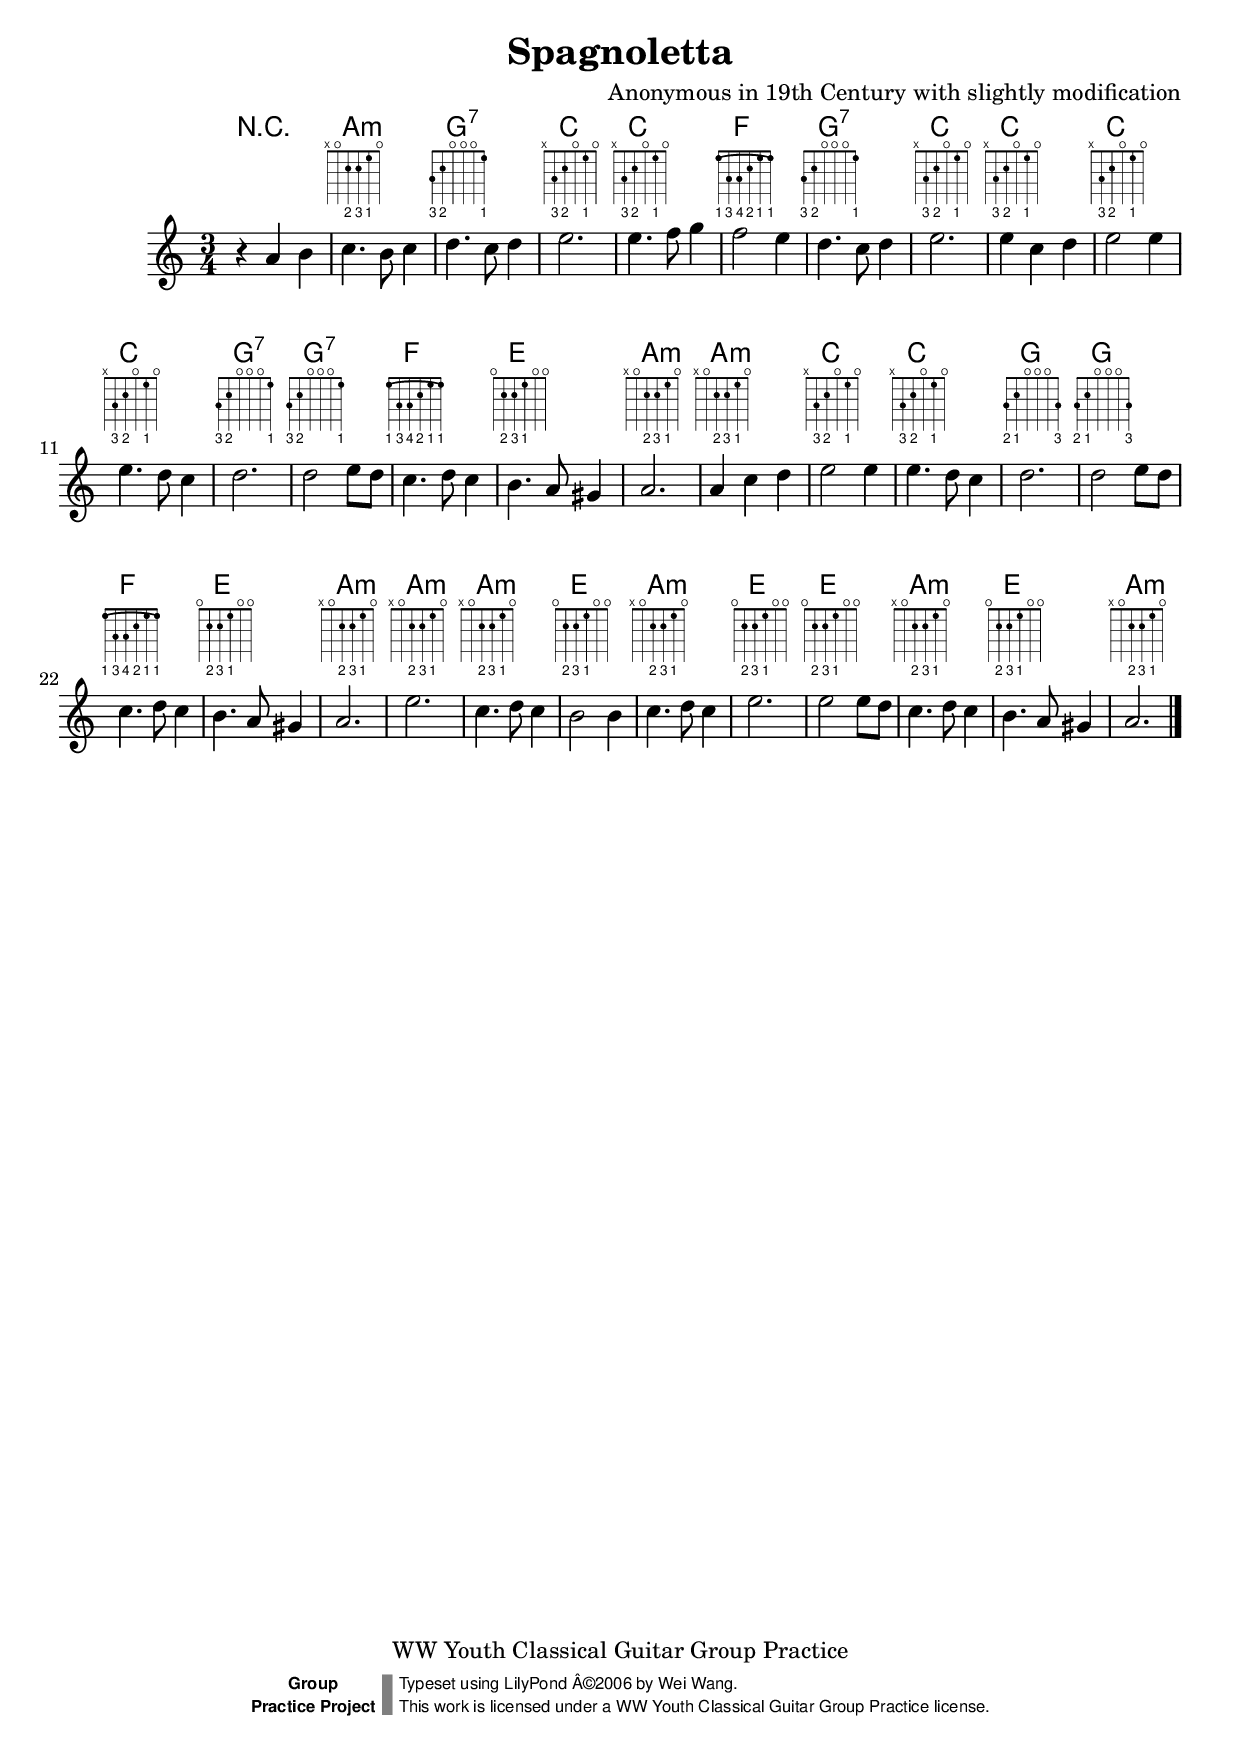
\version "2.21.0"
%\include "example-header.ily"

#(define ((bars-per-line-engraver bar-list) context)
  (let* ((working-copy bar-list)
         (total (1+ (car working-copy))))
    `((acknowledgers
       (paper-column-interface
        . ,(lambda (engraver grob source-engraver)
             (let ((internal-bar (ly:context-property context 'internalBarNumber)))
               (if (and (pair? working-copy)
                        (= (remainder internal-bar total) 0)
                        (eq? #t (ly:grob-property grob 'non-musical)))
                   (begin
                     (set! (ly:grob-property grob 'line-break-permission) 'force)
                     (if (null? (cdr working-copy))
                         (set! working-copy bar-list)
                         (begin
                           (set! working-copy (cdr working-copy))))
                           (set! total (+ total (car working-copy))))))))))))


\header {
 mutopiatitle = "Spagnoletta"
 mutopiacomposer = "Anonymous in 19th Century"

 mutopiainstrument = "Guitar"
 date = ""
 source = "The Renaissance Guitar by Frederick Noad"
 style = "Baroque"
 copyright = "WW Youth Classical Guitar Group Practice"
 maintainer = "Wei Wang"
 title = "Spagnoletta"
 composer = "Anonymous in 19th Century with slightly modification"
 %opus="BWV 610"

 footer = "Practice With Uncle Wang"
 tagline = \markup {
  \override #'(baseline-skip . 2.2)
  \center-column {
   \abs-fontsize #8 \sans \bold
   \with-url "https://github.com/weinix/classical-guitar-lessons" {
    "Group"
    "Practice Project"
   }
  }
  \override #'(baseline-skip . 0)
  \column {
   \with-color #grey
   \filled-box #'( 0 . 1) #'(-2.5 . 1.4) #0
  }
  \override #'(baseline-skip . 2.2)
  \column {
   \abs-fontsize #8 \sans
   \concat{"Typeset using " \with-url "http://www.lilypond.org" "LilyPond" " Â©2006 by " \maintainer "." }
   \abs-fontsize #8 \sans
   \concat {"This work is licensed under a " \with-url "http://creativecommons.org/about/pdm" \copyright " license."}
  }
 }
}



global = {
   \key a \minor
   \time 3/4
   \tempo largo
   \accidentalStyle default
}

\include "predefined-guitar-fretboards.ly"

<<
  \chords {
    r2.
    a2.:m
    g:7
    c
    c
    f
    g:7
    c
    c
    c
    c
    g:7
    g:7
    f
    e
    a:m
    a:m
    c
    c
    g
    g
    f
    e
    a:m
    a:m
    a:m
    e
    a:m
    e
    e
    a:m
    e
    a:m
  }
    \new FretBoards {
    \chordmode {
    r2.
    a2.:m
    g:7
    c
    c
    f
    g:7
    c
    c
    c
    c
    g:7
    g:7
    f
    e
    a:m
    a:m
    c
    c
    g
    g
    f
    e
    a:m
    a:m
    a:m
    e
    a:m
    e
    e
    a:m
    e
    a:m
    }
  }
  \new Voice {
    \time 3/4
    \relative c' {
    r4 a'4 b4       %% measure 1
    c4.  b8 c4      %% measure 2
    d4. c8 d4        %% measure 3
    e2.                    %% measure 4
    e4. f8 g4         %% measure 5
    f2 e4
    d4. c8 d4
    e2.
    e4 c4 d
     e2 e4
     e4. d8 c4
     d2. 
     d2 e8 d(
     c4. d8 c4
     b4. a8 gis4  %% 
     a2.
     a4 c4 d    %% repeat
     e2 e4
     e4. d8 c4
     d2. 
     d2 e8 d
     c4. d8 c4
     b4. a8 gis4
     a2.
     e'2.    
     
    c4. d8 c4
    b2 b4
    c4. d8 c4
    e2. 
    e2 e8 d8
    c4. d8 c4
    b4. a8 gis4
    a2.
    \fine
  }
  }
>>
